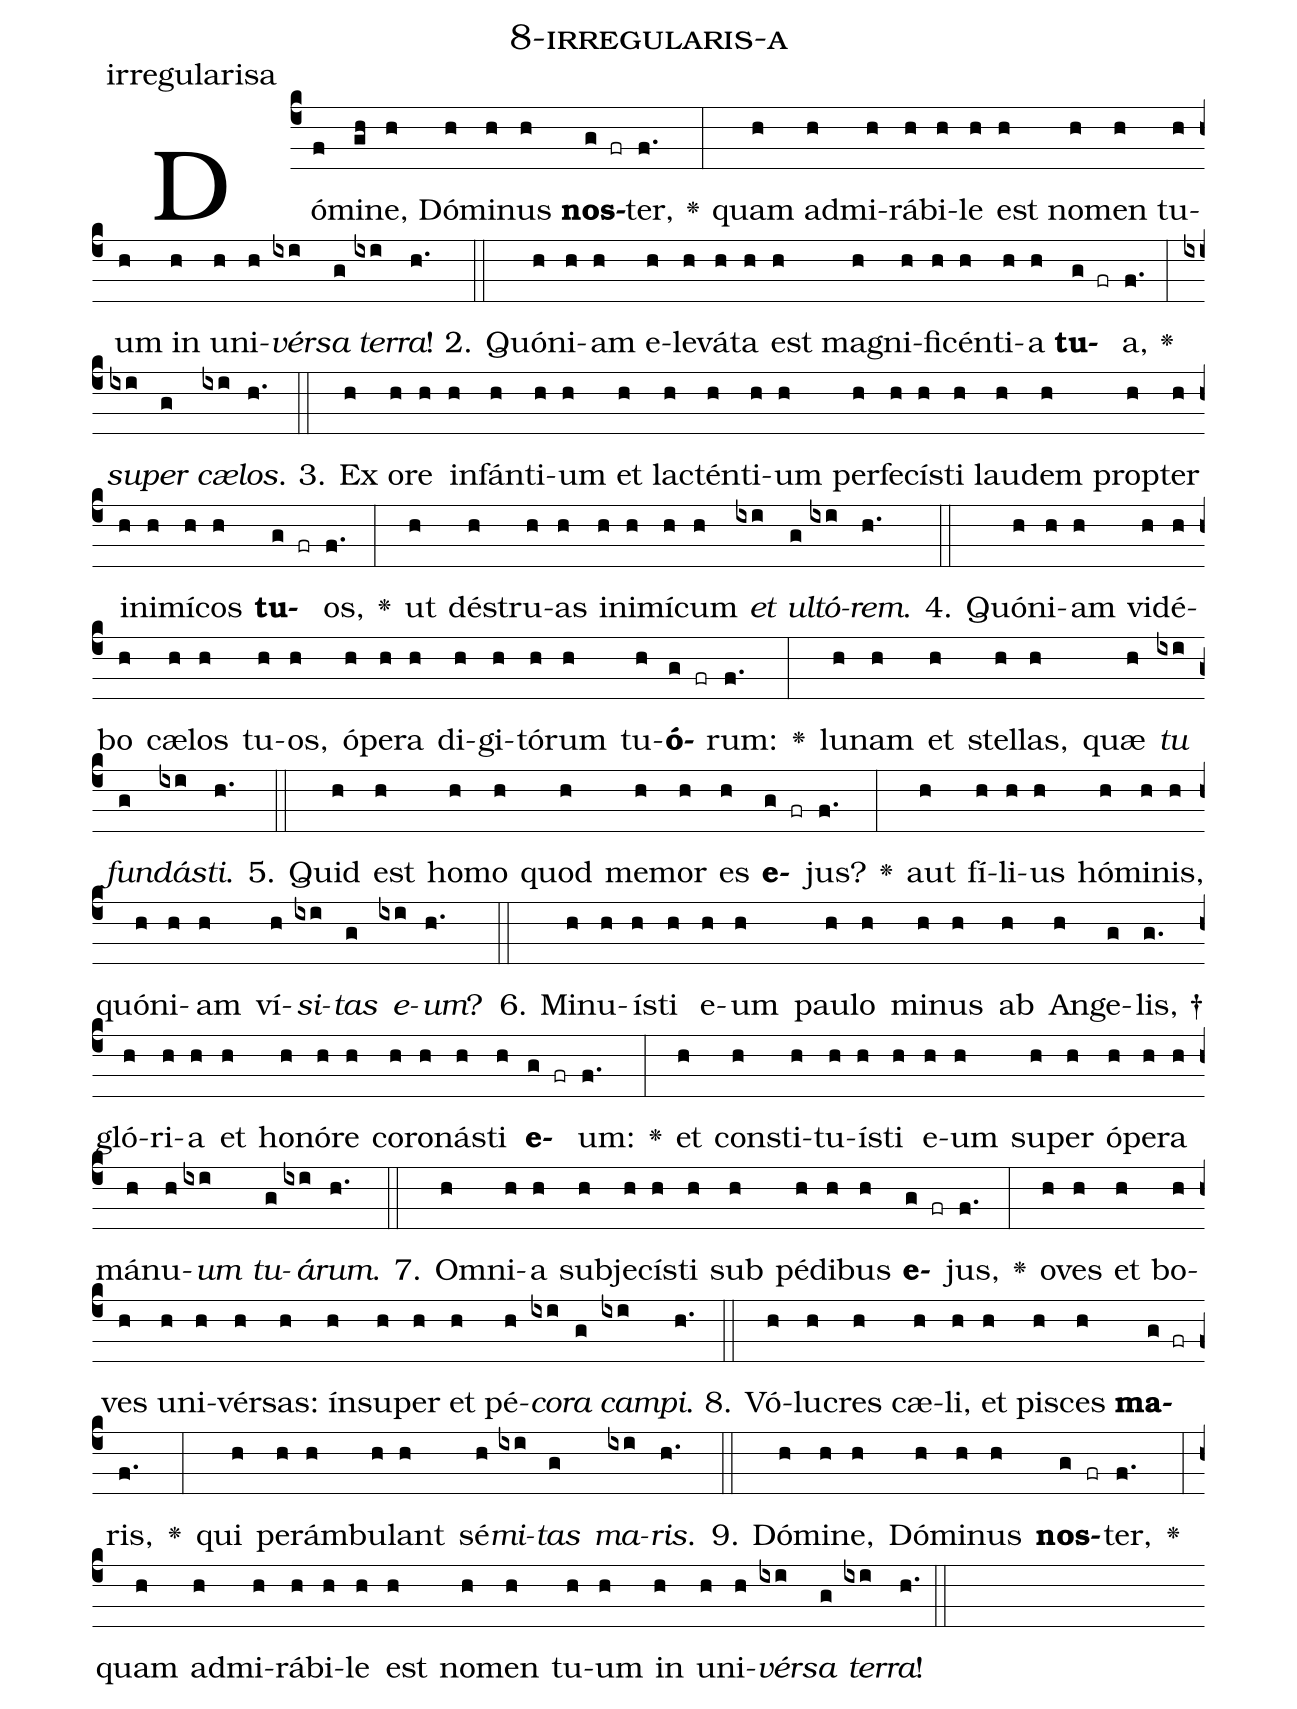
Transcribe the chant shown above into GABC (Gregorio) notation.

name: 8-irregularis-a;
annotation: irregularisa;
%%
(c4)Dó(f)mi(gh)ne,(h) Dó(h)mi(h)nus(h) <b>nos</b>(g fr)ter,(f.) <v>\greheightstar</v>(:) quam(h) ad(h)mi(h)rá(h)bi(h)le(h) est(h) no(h)men(h) tu(h)um(h) in(h) u(h)ni(h)<i>vér</i>(ixi)<i>sa</i>(g) <i>ter</i>(ixi)<i>ra</i>!(h.) (::)
2. Quón(h)i(h)am(h) e(h)le(h)vá(h)ta(h) est(h) ma(h)gni(h)fi(h)cén(h)ti(h)a(h) <b>tu</b>(g fr)a,(f.) <v>\greheightstar</v>(:) <i>su</i>(ixi)<i>per</i>(g) <i>cæ</i>(ixi)<i>los</i>.(h.) (::)
3. Ex(h) o(h)re(h) in(h)fán(h)ti(h)um(h) et(h) lac(h)tén(h)ti(h)um(h) per(h)fe(h)cís(h)ti(h) lau(h)dem(h) prop(h)ter(h) in(h)i(h)mí(h)cos(h) <b>tu</b>(g fr)os,(f.) <v>\greheightstar</v>(:) ut(h) dé(h)stru(h)as(h) in(h)i(h)mí(h)cum(h) <i>et</i>(ixi) <i>ul</i>(g)<i>tó</i>(ixi)<i>rem</i>.(h.) (::)
4. Quón(h)i(h)am(h) vi(h)dé(h)bo(h) cæ(h)los(h) tu(h)os,(h) ó(h)pe(h)ra(h) di(h)gi(h)tó(h)rum(h) tu(h)<b>ó</b>(g fr)rum:(f.) <v>\greheightstar</v>(:) lu(h)nam(h) et(h) stel(h)las,(h) quæ(h) <i>tu</i>(ixi) <i>fun</i>(g)<i>dás</i>(ixi)<i>ti</i>.(h.) (::)
5. Quid(h) est(h) ho(h)mo(h) quod(h) me(h)mor(h) es(h) <b>e</b>(g fr)jus?(f.) <v>\greheightstar</v>(:) aut(h) fí(h)li(h)us(h) hó(h)mi(h)nis,(h) quón(h)i(h)am(h) ví(h)<i>si</i>(ixi)<i>tas</i>(g) <i>e</i>(ixi)<i>um</i>?(h.) (::)
6. Mi(h)nu(h)ís(h)ti(h) e(h)um(h) pau(h)lo(h) mi(h)nus(h) ab(h) An(h)ge(g)lis, †(g.) gló(h)ri(h)a(h) et(h) ho(h)nó(h)re(h) co(h)ro(h)nás(h)ti(h) <b>e</b>(g fr)um:(f.) <v>\greheightstar</v>(:) et(h) con(h)sti(h)tu(h)ís(h)ti(h) e(h)um(h) su(h)per(h) ó(h)pe(h)ra(h) má(h)nu(h)<i>um</i>(ixi) <i>tu</i>(g)<i>á</i>(ixi)<i>rum</i>.(h.) (::)
7. Om(h)ni(h)a(h) sub(h)je(h)cís(h)ti(h) sub(h) pé(h)di(h)bus(h) <b>e</b>(g fr)jus,(f.) <v>\greheightstar</v>(:) o(h)ves(h) et(h) bo(h)ves(h) u(h)ni(h)vér(h)sas:(h) ín(h)su(h)per(h) et(h) pé(h)<i>co</i>(ixi)<i>ra</i>(g) <i>cam</i>(ixi)<i>pi</i>.(h.) (::)
8. Vó(h)lu(h)cres(h) cæ(h)li,(h) et(h) pi(h)sces(h) <b>ma</b>(g fr)ris,(f.) <v>\greheightstar</v>(:) qui(h) per(h)ám(h)bu(h)lant(h) sé(h)<i>mi</i>(ixi)<i>tas</i>(g) <i>ma</i>(ixi)<i>ris</i>.(h.) (::)
9. Dó(h)mi(h)ne,(h) Dó(h)mi(h)nus(h) <b>nos</b>(g fr)ter,(f.) <v>\greheightstar</v>(:) quam(h) ad(h)mi(h)rá(h)bi(h)le(h) est(h) no(h)men(h) tu(h)um(h) in(h) u(h)ni(h)<i>vér</i>(ixi)<i>sa</i>(g) <i>ter</i>(ixi)<i>ra</i>!(h.) (::)
